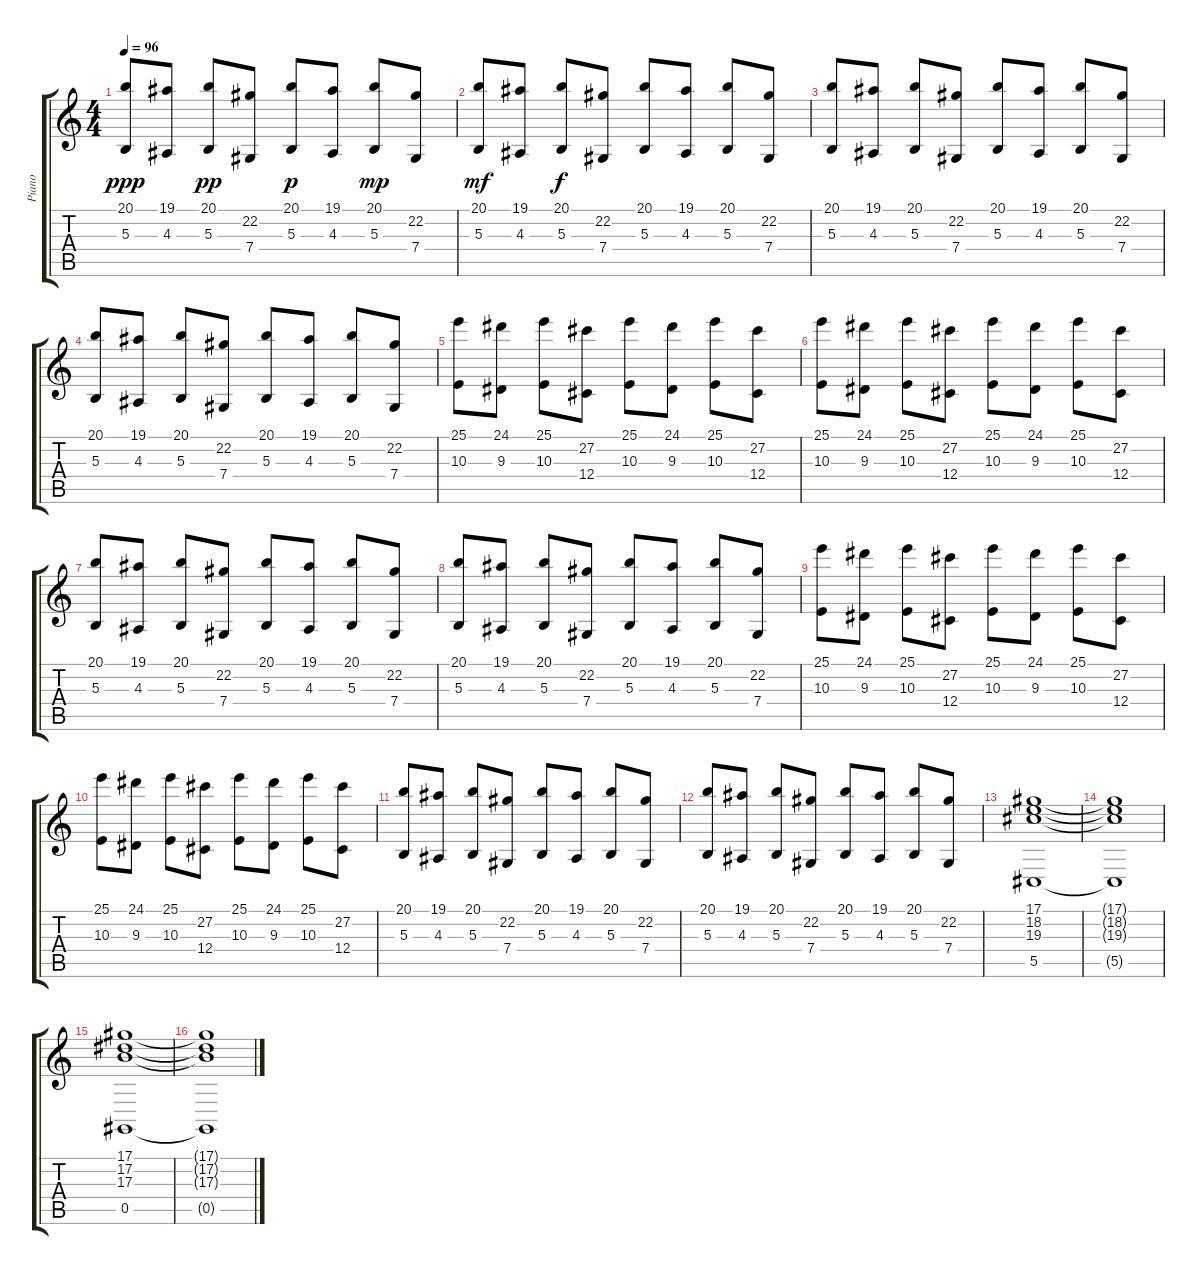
\track ("Piano" "Piano") {instrument brightacousticpiano}
\staff {score tabs}
\tuning (Eb4 Bb3 Gb3 Db3 Ab2 Eb2) {hide}
\ts (4 4)
\tempo 96
\clef g2
\ks c
(20.1 5.3).8{dy ppp instrument brightacousticpiano} (19.1 4.3).8 (20.1 5.3).8{dy pp} (22.2 7.4).8 (20.1 5.3).8{dy p} (19.1 4.3).8 (20.1 5.3).8{dy mp} (22.2 7.4).8 |
(20.1 5.3).8{dy mf} (19.1 4.3).8 (20.1 5.3).8{dy f} (22.2 7.4).8 (20.1 5.3).8 (19.1 4.3).8 (20.1 5.3).8 (22.2 7.4).8 |
(20.1 5.3).8 (19.1 4.3).8 (20.1 5.3).8 (22.2 7.4).8 (20.1 5.3).8 (19.1 4.3).8 (20.1 5.3).8 (22.2 7.4).8 |
(20.1 5.3).8 (19.1 4.3).8 (20.1 5.3).8 (22.2 7.4).8 (20.1 5.3).8 (19.1 4.3).8 (20.1 5.3).8 (22.2 7.4).8 |
(25.1 10.3).8 (24.1 9.3).8 (25.1 10.3).8 (27.2 12.4).8 (25.1 10.3).8 (24.1 9.3).8 (25.1 10.3).8 (27.2 12.4).8 |
(25.1 10.3).8 (24.1 9.3).8 (25.1 10.3).8 (27.2 12.4).8 (25.1 10.3).8 (24.1 9.3).8 (25.1 10.3).8 (27.2 12.4).8 |
(20.1 5.3).8 (19.1 4.3).8 (20.1 5.3).8 (22.2 7.4).8 (20.1 5.3).8 (19.1 4.3).8 (20.1 5.3).8 (22.2 7.4).8 |
(20.1 5.3).8 (19.1 4.3).8 (20.1 5.3).8 (22.2 7.4).8 (20.1 5.3).8 (19.1 4.3).8 (20.1 5.3).8 (22.2 7.4).8 |
(25.1 10.3).8 (24.1 9.3).8 (25.1 10.3).8 (27.2 12.4).8 (25.1 10.3).8 (24.1 9.3).8 (25.1 10.3).8 (27.2 12.4).8 |
(25.1 10.3).8 (24.1 9.3).8 (25.1 10.3).8 (27.2 12.4).8 (25.1 10.3).8 (24.1 9.3).8 (25.1 10.3).8 (27.2 12.4).8 |
(20.1 5.3).8 (19.1 4.3).8 (20.1 5.3).8 (22.2 7.4).8 (20.1 5.3).8 (19.1 4.3).8 (20.1 5.3).8 (22.2 7.4).8 |
(20.1 5.3).8 (19.1 4.3).8 (20.1 5.3).8 (22.2 7.4).8 (20.1 5.3).8 (19.1 4.3).8 (20.1 5.3).8 (22.2 7.4).8 |
\section ("" "")
(17.1 18.2 19.3 5.5).1{volume 12} |
(17.1{t} 18.2{t} 19.3{t} 5.5{t}).1 |
(17.1 17.2 17.3 0.5).1 |
(17.1{t} 17.2{t} 17.3{t} 0.5{t}).1
